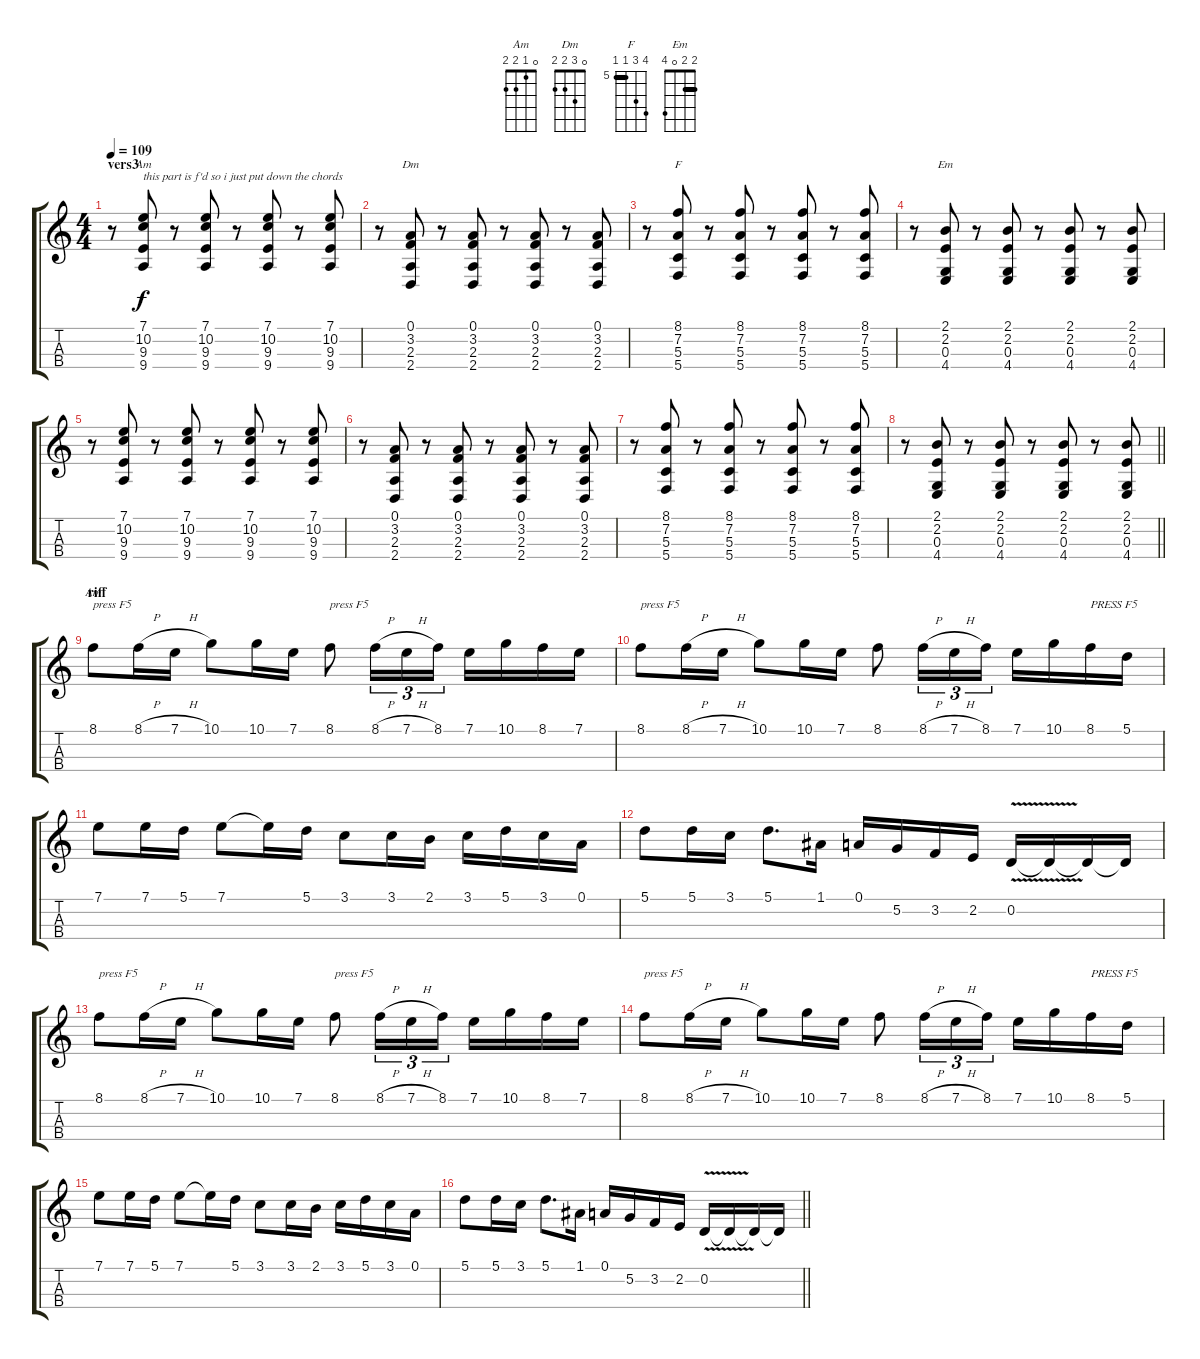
\track "" {instrument violin}
\staff {score tabs}
\tuning (A4 D4 G3 C3) {hide}
\chord ("Am" 7 10 9 9) {firstfret 7}
\chord ("Dm" 0 3 2 2)
\chord ("F" 8 7 5 5) {firstfret 5 barre 5}
\chord ("Em" 2 2 0 4) {barre 2}
\chord ("Am" 0 1 2 2)
\ts (4 4)
\section ("" "vers3")
\tempo 109
\clef g2
\ks c
r.8{dy f instrument acousticguitarnylon} (7.1 10.2 9.3 9.4).8{ch "Am" txt "this part is f'd so i just put down the chords"} r.8 (7.1 10.2 9.3 9.4).8 r.8 (7.1 10.2 9.3 9.4).8 r.8 (7.1 10.2 9.3 9.4).8 |
r.8 (0.1 3.2 2.3 2.4).8{ch "Dm"} r.8 (0.1 3.2 2.3 2.4).8 r.8 (0.1 3.2 2.3 2.4).8 r.8 (0.1 3.2 2.3 2.4).8 |
r.8 (8.1 7.2 5.3 5.4).8{ch "F"} r.8 (8.1 7.2 5.3 5.4).8 r.8 (8.1 7.2 5.3 5.4).8 r.8 (8.1 7.2 5.3 5.4).8 |
r.8 (2.1 2.2 0.3 4.4).8{ch "Em"} r.8 (2.1 2.2 0.3 4.4).8 r.8 (2.1 2.2 0.3 4.4).8 r.8 (2.1 2.2 0.3 4.4).8 |
r.8{instrument acousticguitarnylon} (7.1 10.2 9.3 9.4).8 r.8 (7.1 10.2 9.3 9.4).8 r.8 (7.1 10.2 9.3 9.4).8 r.8 (7.1 10.2 9.3 9.4).8 |
r.8 (0.1 3.2 2.3 2.4).8 r.8 (0.1 3.2 2.3 2.4).8 r.8 (0.1 3.2 2.3 2.4).8 r.8 (0.1 3.2 2.3 2.4).8 |
r.8 (8.1 7.2 5.3 5.4).8 r.8 (8.1 7.2 5.3 5.4).8 r.8 (8.1 7.2 5.3 5.4).8 r.8 (8.1 7.2 5.3 5.4).8 |
\barLineRight lightlight
r.8 (2.1 2.2 0.3 4.4).8 r.8 (2.1 2.2 0.3 4.4).8 r.8 (2.1 2.2 0.3 4.4).8 r.8 (2.1 2.2 0.3 4.4).8 |
\section ("" "riff")
8.1.8{ch "Am" txt "press F5" instrument violin} 8.1{h}.16 7.1{h}.16 10.1.8 10.1.16 7.1.16 8.1.8{txt "press F5"} 8.1{h}.16{tu (3 2)} 7.1{h}.16{tu (3 2)} 8.1.16{tu (3 2)} 7.1.16 10.1.16 8.1.16 7.1.16 |
8.1.8{txt "press F5"} 8.1{h}.16 7.1{h}.16 10.1.8 10.1.16 7.1.16 8.1.8 8.1{h}.16{tu (3 2)} 7.1{h}.16{tu (3 2)} 8.1.16{tu (3 2)} 7.1.16 10.1.16 8.1.16{txt "PRESS F5"} 5.1.16 |
7.1.8 7.1.16 5.1.16 7.1.8 7.1{t}.16 5.1.16 3.1.8 3.1.16 2.1.16 3.1.16 5.1.16 3.1.16 0.1.16 |
5.1.8 5.1.16 3.1.16 5.1.8{d} 1.1.16 0.1.16 5.2.16 3.2.16 2.2.16 0.2{v}.16 0.2{t}.16 0.2{t}.16 0.2{t}.16 |
8.1.8{txt "press F5"} 8.1{h}.16 7.1{h}.16 10.1.8 10.1.16 7.1.16 8.1.8{txt "press F5"} 8.1{h}.16{tu (3 2)} 7.1{h}.16{tu (3 2)} 8.1.16{tu (3 2)} 7.1.16 10.1.16 8.1.16 7.1.16 |
8.1.8{txt "press F5"} 8.1{h}.16 7.1{h}.16 10.1.8 10.1.16 7.1.16 8.1.8 8.1{h}.16{tu (3 2)} 7.1{h}.16{tu (3 2)} 8.1.16{tu (3 2)} 7.1.16 10.1.16 8.1.16{txt "PRESS F5"} 5.1.16 |
7.1.8 7.1.16 5.1.16 7.1.8 7.1{t}.16 5.1.16 3.1.8 3.1.16 2.1.16 3.1.16 5.1.16 3.1.16 0.1.16 |
\barLineRight lightlight
5.1.8 5.1.16 3.1.16 5.1.8{d} 1.1.16 0.1.16 5.2.16 3.2.16 2.2.16 0.2{v}.16 0.2{t}.16 0.2{t}.16 0.2{t}.16
